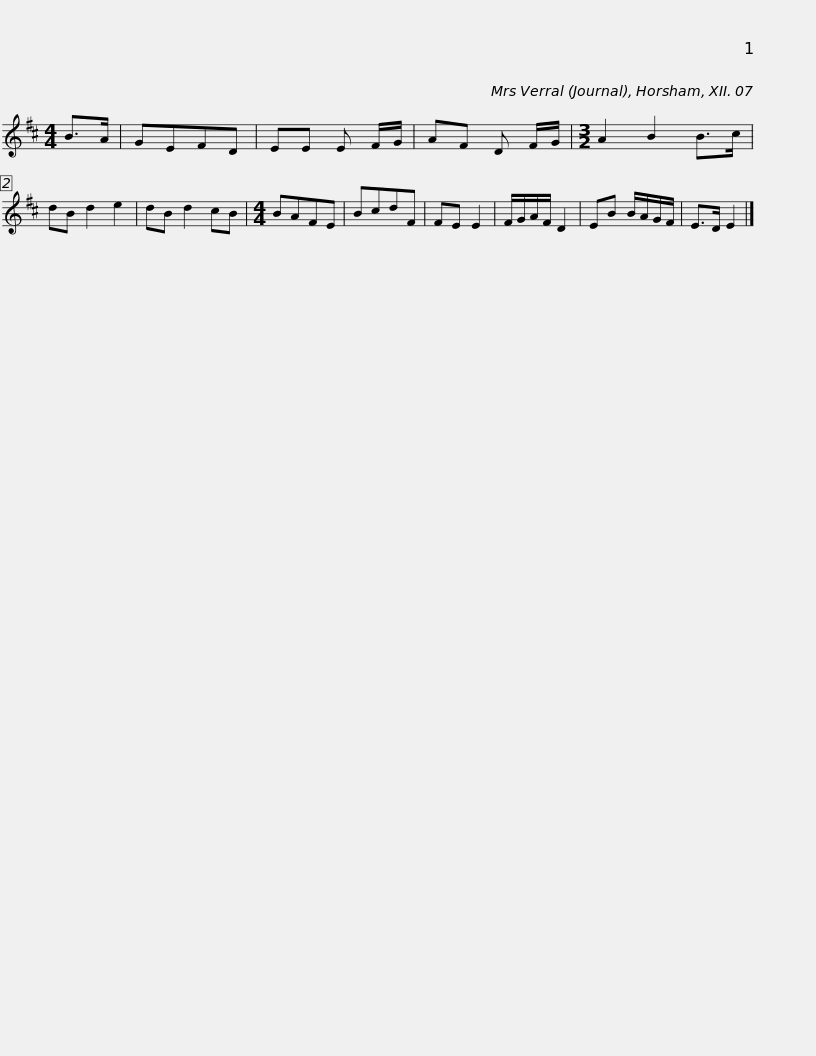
X:1
L:1/8
M:4/4
I:linebreak $
K:D
V:1 treble
V:1
 B>A | GEFD | EE E F/G/ | AF D F/G/ |[M:3/2] A2 B2 B>c | %5
 dB d2 e2 |$ dB d2 cB |[M:4/4] BAFE | BcdF | FE E2 | %10
 F/G/A/F/ D2 | EB B/A/G/F/ | E>D E2 |] %13
